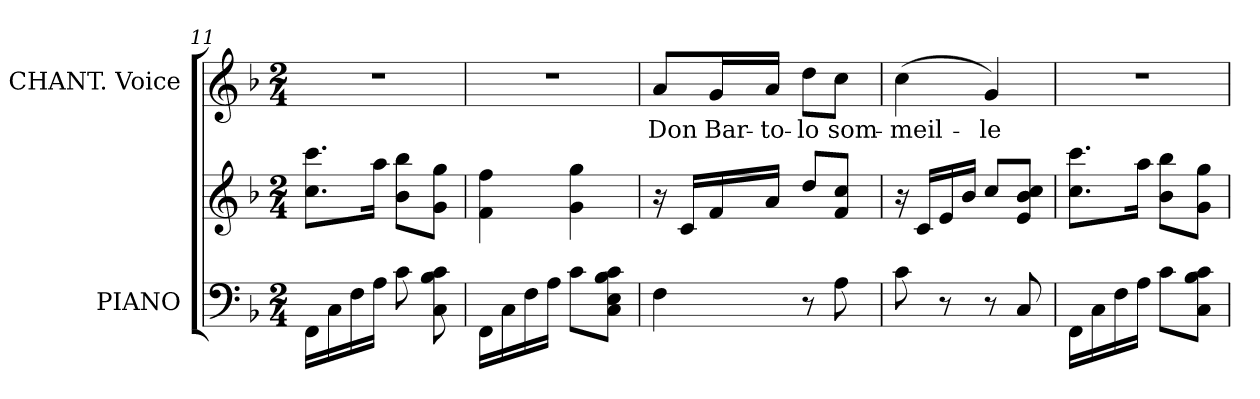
**kern	**kern	**kern	**text
*part2	*part2	*part1	*part1
*staff3	*staff2	*staff1	*staff1
*I"PIANO	*	*I"CHANT. Voice	*
*I'Pno	*	*	*
*clefF4	*clefG2	*clefG2	*
*k[b-]	*k[b-]	*k[b-]	*
*M2/4	*M2/4	*M2/4	*
=11	=11	=11	=11
16FF\LL	8.cc\ 8.ccc\L	2r	.
16C\	.	.	.
16F\	.	.	.
16A\JJ	16aa\Jk	.	.
8c\	8b-\ 8bb-\L	.	.
8C\ 8B-\ 8c\	8g\ 8gg\J	.	.
=12	=12	=12	=12
16FF\LL	4f\ 4ff\	2r	.
16C\	.	.	.
16F\	.	.	.
16A\JJ	.	.	.
8c\L	4g\ 4gg\	.	.
8C\ 8E\ 8B-\ 8c\J	.	.	.
=13	=13	=13	=13
4F\	16r	8a/L	Don
.	16c/LL	.	.
.	16f/	16g/L	Bar-
.	16a/JJ	16a/JJ	-to-
8r	8dd/L	8dd\L	-lo
8A\	8f/ 8cc/J	8cc\J	som-
=14	=14	=14	=14
8c\	16r	(4cc\	-meil-
.	16c/LL	.	.
8r	16e/	.	.
.	16b-/JJ	.	.
8r	8cc/L	4g/)	-le
8C/	8e/ 8b-/ 8cc/J	.	.
=15	=15	=15	=15
16FF\LL	8.cc\ 8.ccc\L	2r	.
16C\	.	.	.
16F\	.	.	.
16A\JJ	16aa\Jk	.	.
8c\L	8b-\ 8bb-\L	.	.
8C\ 8B-\ 8c\J	8g\ 8gg\J	.	.
=	=	=	=
*-	*-	*-	*-
